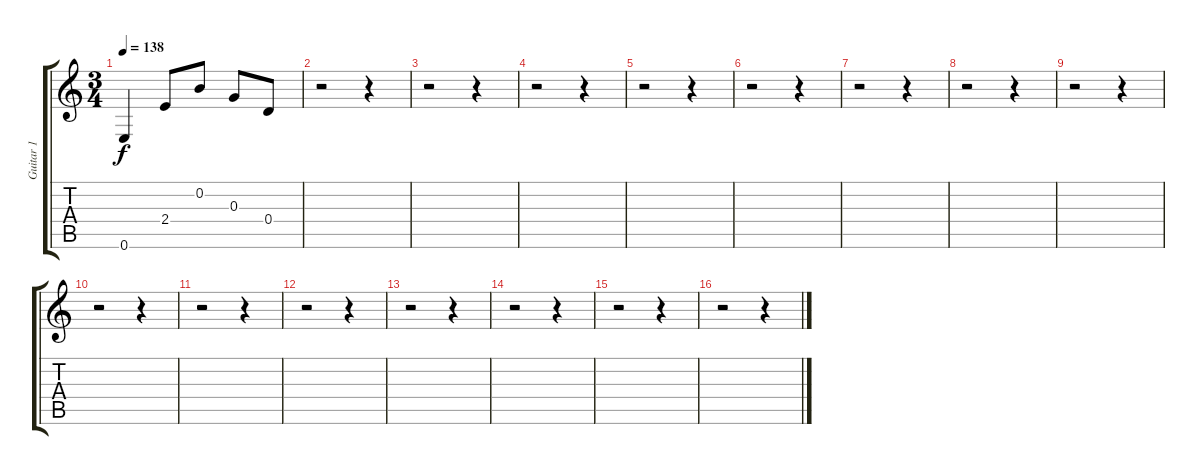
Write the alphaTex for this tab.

\track ("Guitar 1" "Guitar 1") {instrument electricguitarclean}
\staff {score tabs}
\tuning (E4 B3 G3 D3 A2 E2) {hide}
\ts (3 4)
\tempo 138
\clef g2
\ks c
0.6.4{dy f} 2.4.8 0.2.8 0.3.8 0.4.8 |
r.2 r.4 |
r.2 r.4 |
r.2 r.4 |
r.2 r.4 |
r.2 r.4 |
r.2 r.4 |
r.2 r.4 |
r.2 r.4 |
r.2 r.4 |
r.2 r.4 |
r.2 r.4 |
r.2 r.4 |
r.2 r.4 |
r.2 r.4 |
r.2 r.4
